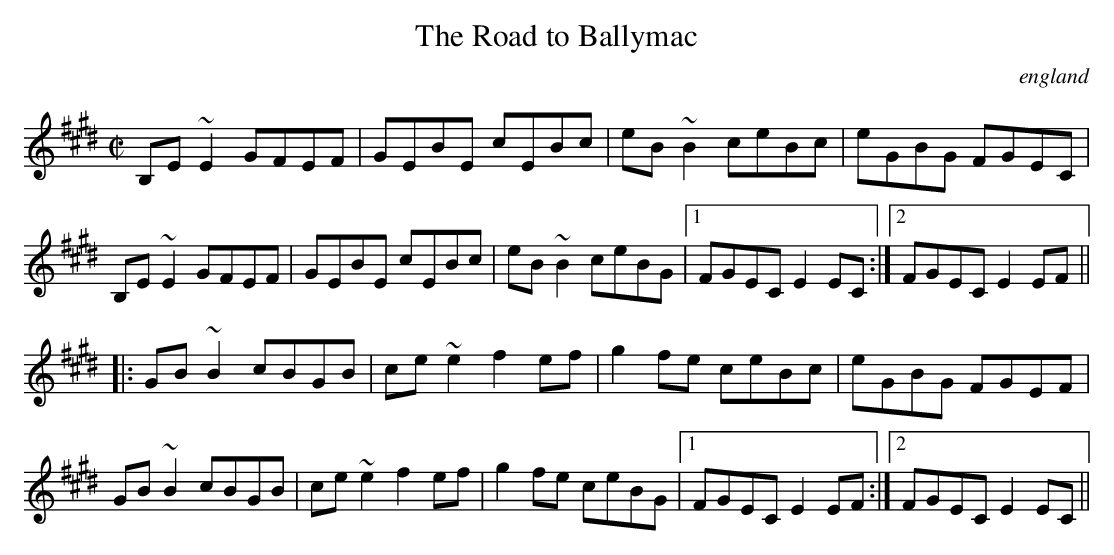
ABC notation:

X:1
T:Road to Ballymac, The
O:england
M:C|
K:E
B,E~E2 GFEF|GEBE cEBc|eB~B2 ceBc|eGBG FGEC|
B,E~E2 GFEF|GEBE cEBc|eB~B2 ceBG|1 FGEC E2EC:|2 FGEC E2EF||
|:GB~B2 cBGB|ce~e2 f2ef|g2fe ceBc|eGBG FGEF|
GB~B2 cBGB|ce~e2 f2ef|g2fe ceBG|1 FGEC E2EF:|2 FGEC E2EC||
